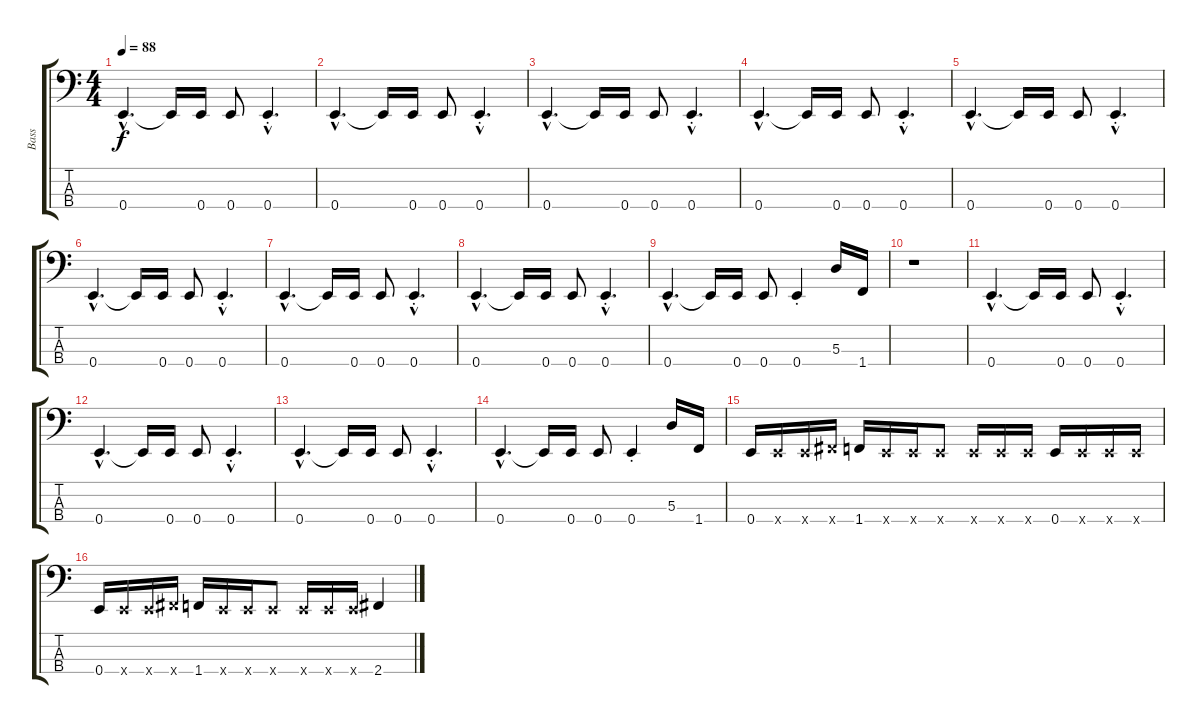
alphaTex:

\track ("Bass" "Bass") {instrument synthbass2}
\staff {score tabs}
\tuning (G2 D2 A1 E1) {hide}
\ts (4 4)
\tempo 88
\clef f4
\ks c
0.4{hac}.4{d dy f} 0.4{t}.16 0.4.16 0.4.8 0.4{hac st}.4{d} |
0.4{hac}.4{d} 0.4{t}.16 0.4.16 0.4.8 0.4{hac st}.4{d} |
0.4{hac}.4{d} 0.4{t}.16 0.4.16 0.4.8 0.4{hac st}.4{d} |
0.4{hac}.4{d} 0.4{t}.16 0.4.16 0.4.8 0.4{hac st}.4{d} |
0.4{hac}.4{d} 0.4{t}.16 0.4.16 0.4.8 0.4{hac st}.4{d} |
0.4{hac}.4{d} 0.4{t}.16 0.4.16 0.4.8 0.4{hac st}.4{d} |
0.4{hac}.4{d} 0.4{t}.16 0.4.16 0.4.8 0.4{hac st}.4{d} |
0.4{hac}.4{d} 0.4{t}.16 0.4.16 0.4.8 0.4{hac st}.4{d} |
0.4{hac}.4{d} 0.4{t}.16 0.4.16 0.4.8 0.4{st}.4 5.3.16 1.4.16 |
r.1 |
0.4{hac}.4{d} 0.4{t}.16 0.4.16 0.4.8 0.4{hac st}.4{d} |
0.4{hac}.4{d} 0.4{t}.16 0.4.16 0.4.8 0.4{hac st}.4{d} |
0.4{hac}.4{d} 0.4{t}.16 0.4.16 0.4.8 0.4{hac st}.4{d} |
0.4{hac}.4{d} 0.4{t}.16 0.4.16 0.4.8 0.4{st}.4 5.3.16 1.4.16 |
0.4.16 0.4{x}.16 0.4{x}.16 2.4{x}.16 1.4.16 0.4{x}.16 0.4{x}.16 0.4{x}.8 0.4{x}.16 0.4{x}.16 0.4{x}.16 0.4.16 0.4{x}.16 0.4{x}.16 0.4{x}.16 |
0.4.16 0.4{x}.16 0.4{x}.16 2.4{x}.16 1.4.16 0.4{x}.16 0.4{x}.16 0.4{x}.8 0.4{x}.16 0.4{x}.16 0.4{x}.16 2.4{ss}.4
